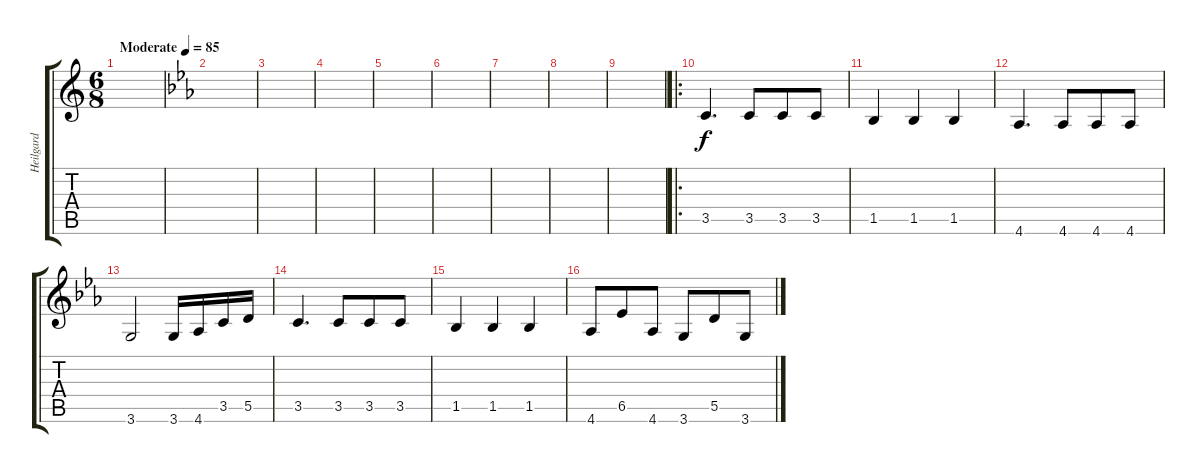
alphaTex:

\track ("Heilgard" "Heilgard") {instrument electricbassfinger}
\staff {score tabs}
\tuning (E4 B3 G3 D3 A2 E2) {hide}
\ts (6 8)
\tempo (85 "Moderate")
\clef g2
\ks c
|
\ks cminor
|
|
|
|
|
|
|
|
\ro
3.5.4{d} 3.5.8 3.5.8 3.5.8 |
1.5.4 1.5.4 1.5.4 |
4.6.4{d} 4.6.8 4.6.8 4.6.8 |
3.6.2 3.6.16 4.6.16 3.5.16 5.5.16 |
3.5.4{d} 3.5.8 3.5.8 3.5.8 |
1.5.4 1.5.4 1.5.4 |
4.6.8 6.5.8 4.6.8 3.6.8 5.5.8 3.6.8
